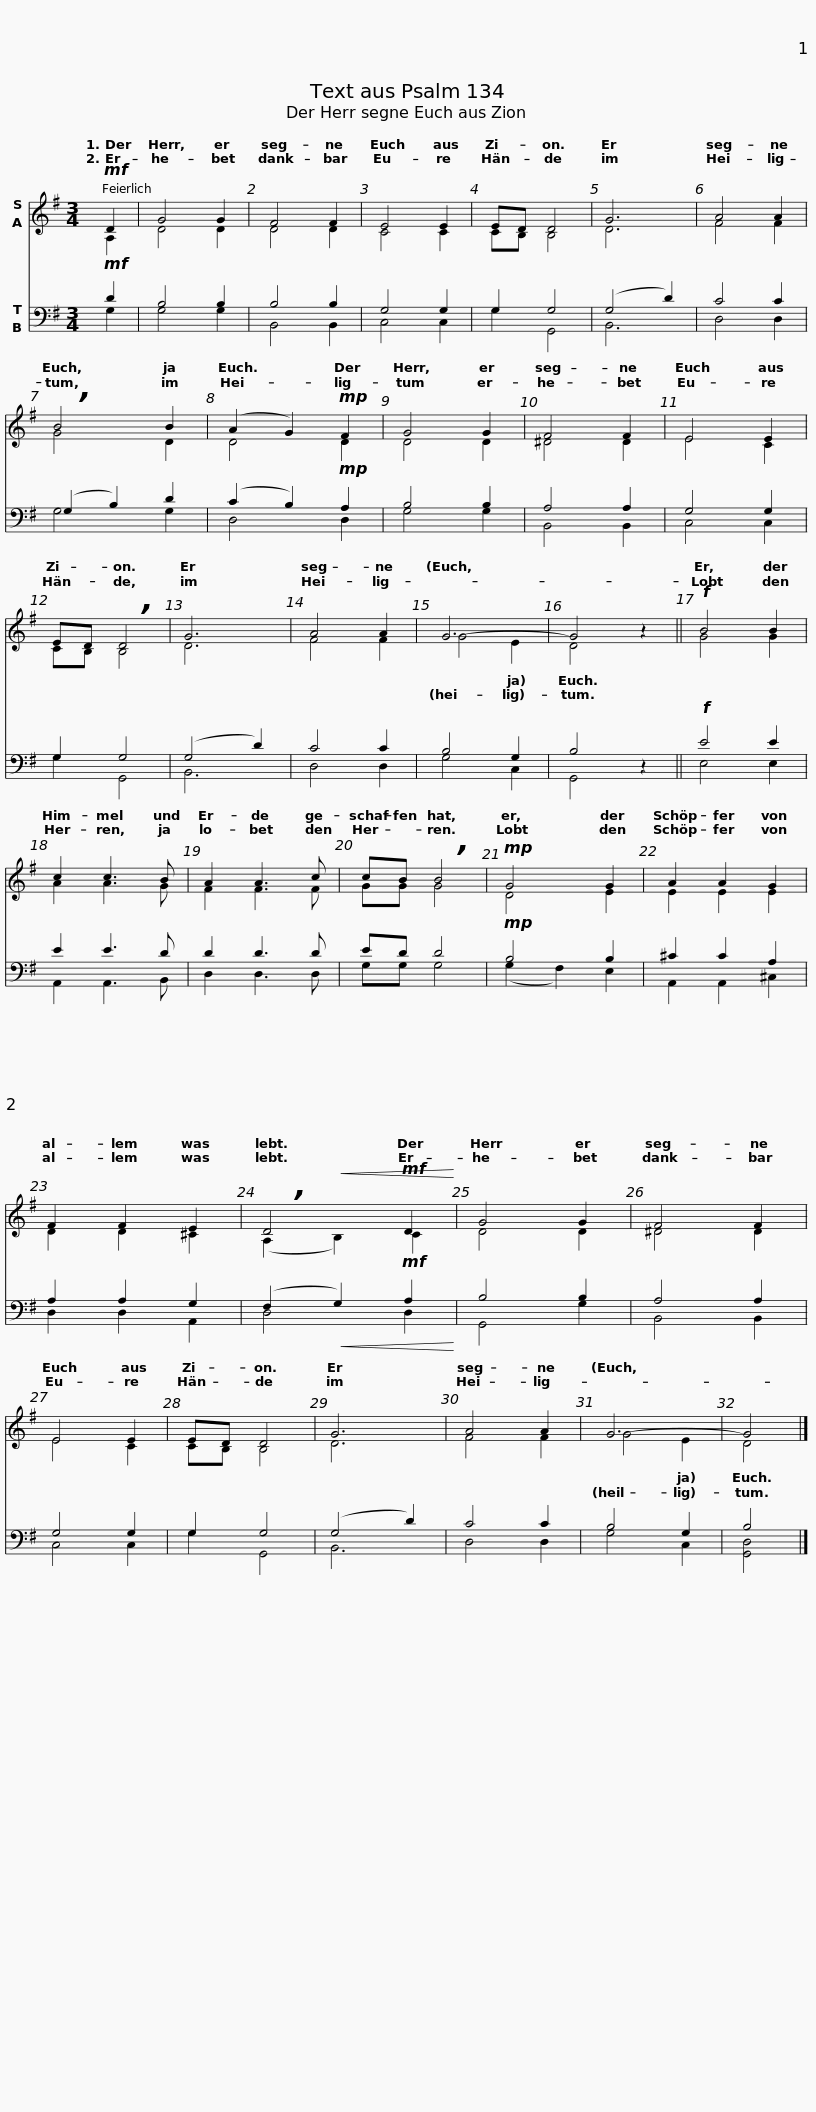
X:1
%%score ( 1 2 ) ( 3 4 )
L:1/8
M:3/4
I:linebreak $
K:G
V:1 treble
V:2 treble
V:3 bass
V:4 bass
V:1
!mf! D2 | G4 G2 | F4 F2 | E4 E2 | ED D4 | %5
 G6 | A4 A2 | !breath!B4 B2 |$ (A2 G2)!mp! F2 | G4 G2 | %10
 F4 F2 | E4 E2 | ED !breath!D4 | G6 | A4 A2 | %15
 G6- | G4 z2 ||$!f! B4 B2 | c2 c3 B | A2 A3 c | %20
 cB !breath!B4 |!mp! G4 G2 | A2 A2 G2 |$ F2 F2 E2 | !breath!D4!mf! D2 | %25
 G4 G2 | F4 F2 | E4 E2 | ED D4 | G6 | %30
 A4 A2 |$ G6- | G4 |] %33
V:2
 A,2 | D4 D2 | D4 D2 | C4 C2 | CB, B,4 | %5
 D6 | F4 F2 | G4 D2 |$ D4 D2 | D4 D2 | %10
 ^D4 D2 | E4 C2 | CB, B,4 | D6 | F4 F2 | %15
 G4 E2 | D4 z2 ||$ G4 G2 | A2 A3 G | F2 F3 F | %20
 GG G4 | D4 E2 | E2 E2 E2 |$ D2 D2 ^C2 | (A,2!<(! B,2) C2!<)! | %25
 D4 D2 | ^D4 D2 | E4 C2 | CB, B,4 | D6 | %30
 F4 F2 |$ G4 E2 | D4 |] %33
V:3
!mf! D2 | B,4 B,2 | B,4 B,2 | G,4 G,2 | G,2 G,4 | %5
 (G,4 D2) | C4 C2 | (G,2 B,2) D2 |$ (C2 B,2)!mp! A,2 | B,4 B,2 | %10
 A,4 A,2 | G,4 G,2 | G,2 G,4 | (G,4 D2) | C4 C2 | %15
 B,4 G,2 | B,4 z2 ||$!f! E4 E2 | E2 E3 D | D2 D3 D | %20
 ED D4 |!mp! B,4 B,2 | ^C2 C2 A,2 |$ A,2 A,2 G,2 | (F,2!<(! G,2)!mf! A,2!<)! | %25
 B,4 B,2 | A,4 A,2 | G,4 G,2 | G,2 G,4 | (G,4 D2) | %30
 C4 C2 |$ B,4 G,2 | B,4 |] %33
V:4
 G,2 | G,4 G,2 | B,,4 B,,2 | C,4 C,2 | G,2 G,,4 | %5
 B,,6 | D,4 D,2 | G,4 G,2 |$ D,4 D,2 | G,4 G,2 | %10
 B,,4 B,,2 | C,4 C,2 | G,2 G,,4 | B,,6 | D,4 D,2 | %15
 G,4 C,2 | G,,4 z2 ||$ E,4 E,2 | A,,2 A,,3 B,, | D,2 D,3 D, | %20
 G,G, G,4 | (G,2 F,2) E,2 | A,,2 A,,2 ^C,2 |$ D,2 D,2 A,,2 | D,4 D,2 | %25
 G,,4 G,2 | B,,4 B,,2 | C,4 C,2 | G,2 G,,4 | B,,6 | %30
 D,4 D,2 |$ G,4 C,2 | [G,,D,]4 |] %33
